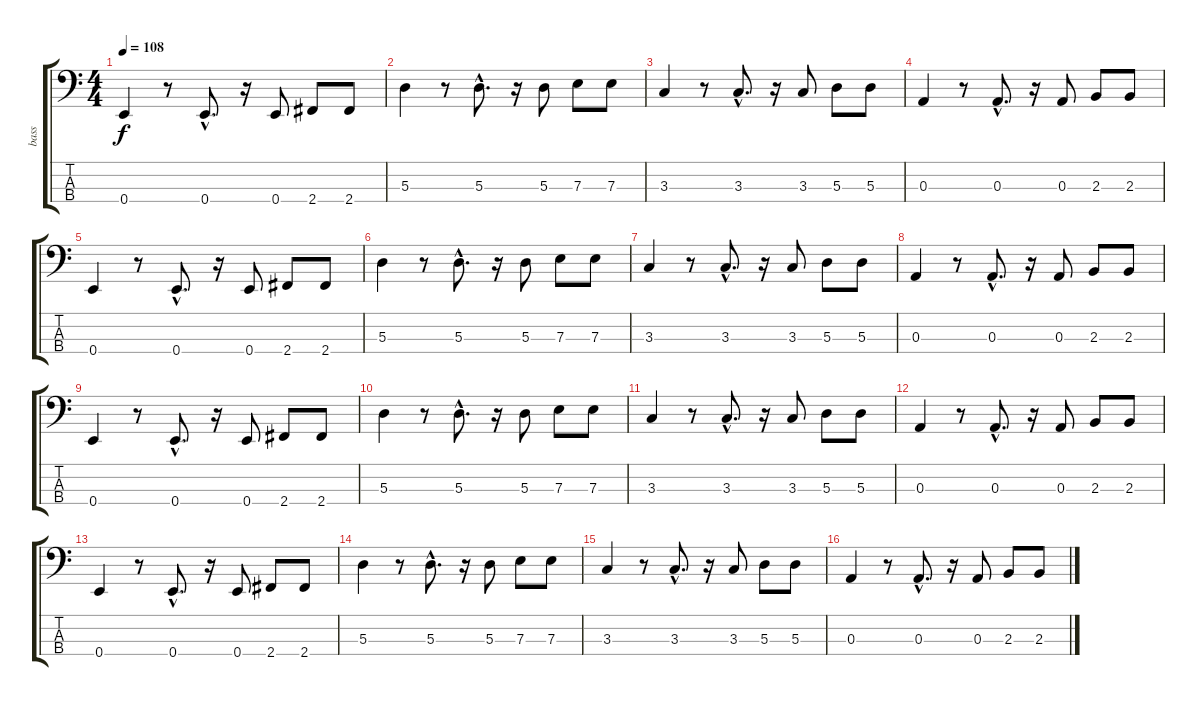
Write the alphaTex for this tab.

\track ("bass" "bass") {instrument slapbass1}
\staff {score tabs}
\tuning (G2 D2 A1 E1) {hide}
\ts (4 4)
\tempo 108
\clef f4
\ks c
0.4.4{dy f} r.8 0.4{hac}.8{d} r.16 0.4.8 2.4.8 2.4.8 |
5.3.4 r.8 5.3{hac}.8{d} r.16 5.3.8 7.3.8 7.3.8 |
3.3.4 r.8 3.3{hac}.8{d} r.16 3.3.8 5.3.8 5.3.8 |
0.3.4 r.8 0.3{hac}.8{d} r.16 0.3.8 2.3.8 2.3.8 |
0.4.4 r.8 0.4{hac}.8{d} r.16 0.4.8 2.4.8 2.4.8 |
5.3.4 r.8 5.3{hac}.8{d} r.16 5.3.8 7.3.8 7.3.8 |
3.3.4 r.8 3.3{hac}.8{d} r.16 3.3.8 5.3.8 5.3.8 |
0.3.4 r.8 0.3{hac}.8{d} r.16 0.3.8 2.3.8 2.3.8 |
0.4.4 r.8 0.4{hac}.8{d} r.16 0.4.8 2.4.8 2.4.8 |
5.3.4 r.8 5.3{hac}.8{d} r.16 5.3.8 7.3.8 7.3.8 |
3.3.4 r.8 3.3{hac}.8{d} r.16 3.3.8 5.3.8 5.3.8 |
0.3.4 r.8 0.3{hac}.8{d} r.16 0.3.8 2.3.8 2.3.8 |
0.4.4 r.8 0.4{hac}.8{d} r.16 0.4.8 2.4.8 2.4.8 |
5.3.4 r.8 5.3{hac}.8{d} r.16 5.3.8 7.3.8 7.3.8 |
3.3.4 r.8 3.3{hac}.8{d} r.16 3.3.8 5.3.8 5.3.8 |
0.3.4 r.8 0.3{hac}.8{d} r.16 0.3.8 2.3.8 2.3.8
